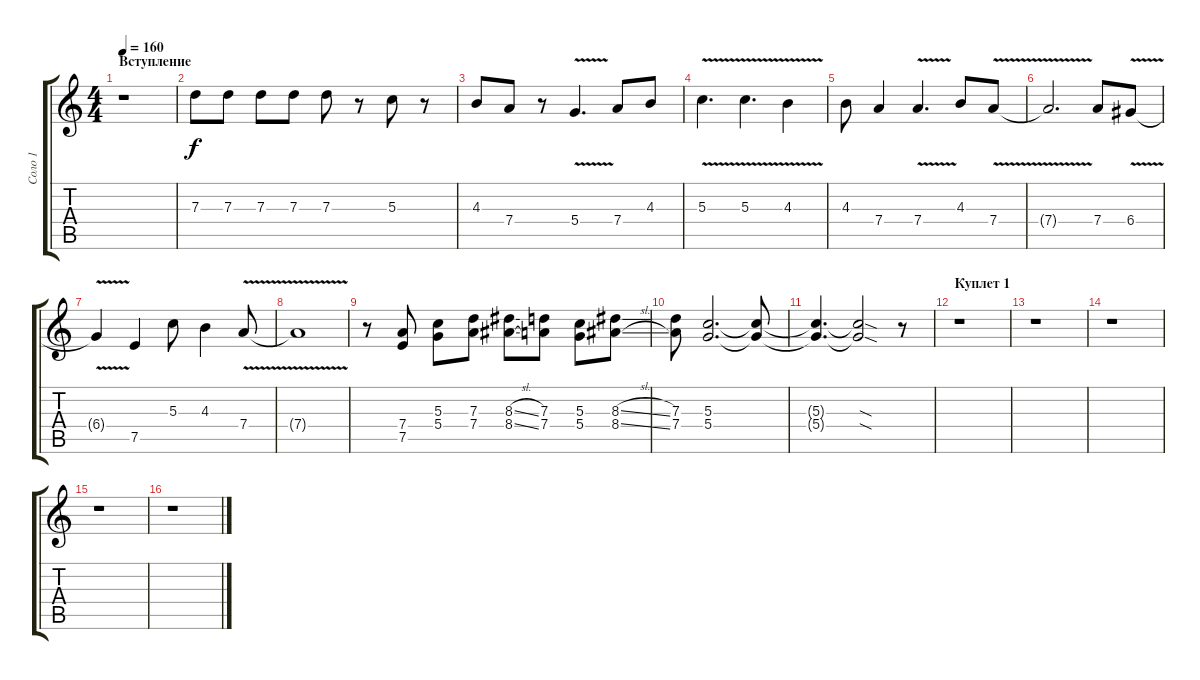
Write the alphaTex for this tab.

\track ("Соло 1" "Соло 1") {instrument overdrivenguitar}
\staff {score tabs}
\tuning (E4 B3 G3 D3 A2 E2) {hide}
\ts (4 4)
\section ("" "Вступление")
\tempo 160
\clef g2
\ks c
r.1{dy f instrument overdrivenguitar} |
7.3.8 7.3.8 7.3.8 7.3.8 7.3.8 r.8 5.3.8 r.8 |
4.3.8 7.4.8 r.8 5.4{v}.4{d} 7.4.8 4.3.8 |
5.3{v}.4{d} 5.3{v}.4{d} 4.3{v}.4 |
4.3.8 7.4.4 7.4{v}.4{d} 4.3.8 7.4{v}.8 |
7.4{t}.2{d} 7.4.8 6.4{v}.8 |
6.4{t}.4 7.5.4 5.3.8 4.3.4 7.4{v}.8 |
7.4{t}.1 |
r.8 (7.4 7.5).8 (5.3 5.4).8 (7.3 7.4).8 (8.3{sl} 8.4{sl}).8 (7.3 7.4).8 (5.3 5.4).8 (8.3{sl} 8.4{sl}).8 |
(7.3 7.4).8 (5.3 5.4).2{d} (5.3{t} 5.4{t}).8 |
(5.3{t} 5.4{t}).4{d} (5.3{sod t} 5.4{sod t}).2 r.8 |
\section ("" "Куплет 1")
r.1 |
r.1 |
r.1 |
r.1 |
r.1
